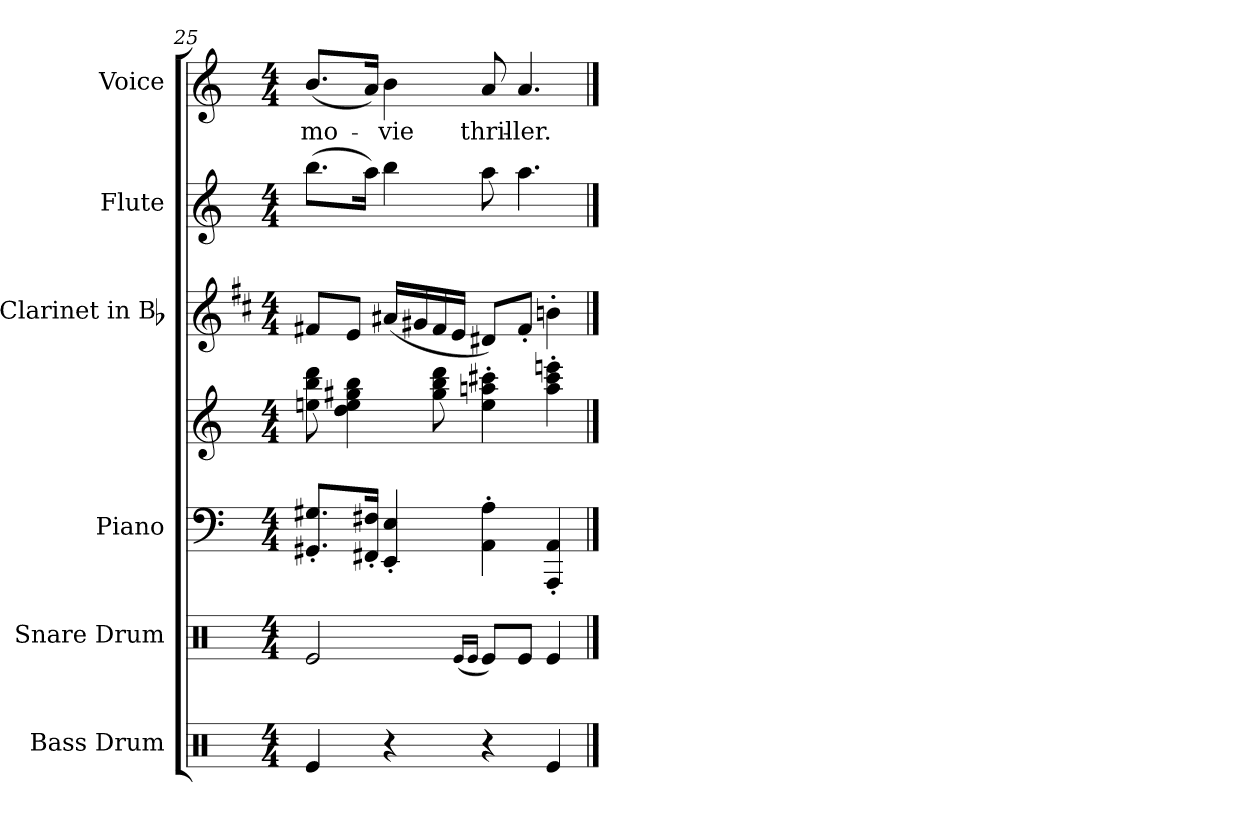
**kern	**kern	**kern	**kern	**kern	**kern	**kern	**text
*part6	*part5	*part4	*part4	*part3	*part2	*part1	*part1
*staff7	*staff6	*staff5	*staff4	*staff3	*staff2	*staff1	*staff1
*I"Bass Drum	*I"Snare Drum	*I"Piano	*	*I"Clarinet in Bb	*I"Flute	*I"Voice	*
*I'B. D.	*I'S. D.	*I'Pno.	*	*I'Cl.	*I'Fl.	*I'Voice	*
*clefX	*clefX	*clefF4	*clefG2	*clefG2	*clefG2	*clefG2	*
*	*	*	*	*ITrd1c2	*	*	*
*k[]	*k[]	*k[]	*k[]	*k[]	*k[]	*k[]	*
*C:	*C:	*C:	*C:	*C:	*C:	*C:	*
*M4/4	*M4/4	*M4/4	*M4/4	*M4/4	*M4/4	*M4/4	*
=25	=25	=25	=25	=25	=25	=25	=25
!	!	!	!	!	!	!	!LO:LY:b:color=#000000
4Rei/	2Rei/	8.GG#Xi/' 8.G#Xi'L	8eeni\ 8bbi 8dddi	8eni/L	(8.bbi\L	(8.bi/L	mo-
.	.	.	4ddi\ 4eei 4gg#Xi 4bbi	8di/J	.	.	.
.	.	16FF#Xi/' 16F#Xi'Jk	.	.	16aai\Jk)	16ai/Jk)	.
!	!	!	!	!	!	!	!LO:LY:b:color=#000000
4r	.	4EEi/' 4Ei'	.	(16g#Xi/LL	4bbi\	4bi\	-vie
.	.	.	.	16f#Xi/	.	.	.
.	.	.	8gg#i\ 8bbi 8dddi	16ei/	.	.	.
.	.	.	.	16di/JJ	.	.	.
.	(16qRei/LL	.	.	.	.	.	.
.	16qRei/JJ	.	.	.	.	.	.
!	!	!	!	!	!	!	!LO:LY:b:color=#000000
4r	8Rei/L)	4AAi\' 4Ai'	4eei\' 4aani' 4ccc#Xi'	8c#Xi/L)	8aai\	8ai/	thril-
!	!	!	!	!	!	!	!LO:LY:b:color=#000000
.	8Rei/J	.	.	8e'i/J	4.aai\	4.ai/	-ler.
4Rei/	4Rei/	4AAAi/' 4AAi'	4aai\' 4ccc#i' 4eeeni'	4an'i\	.	.	.
==	==	==	==	==	==	==	==
*-	*-	*-	*-	*-	*-	*-	*-
